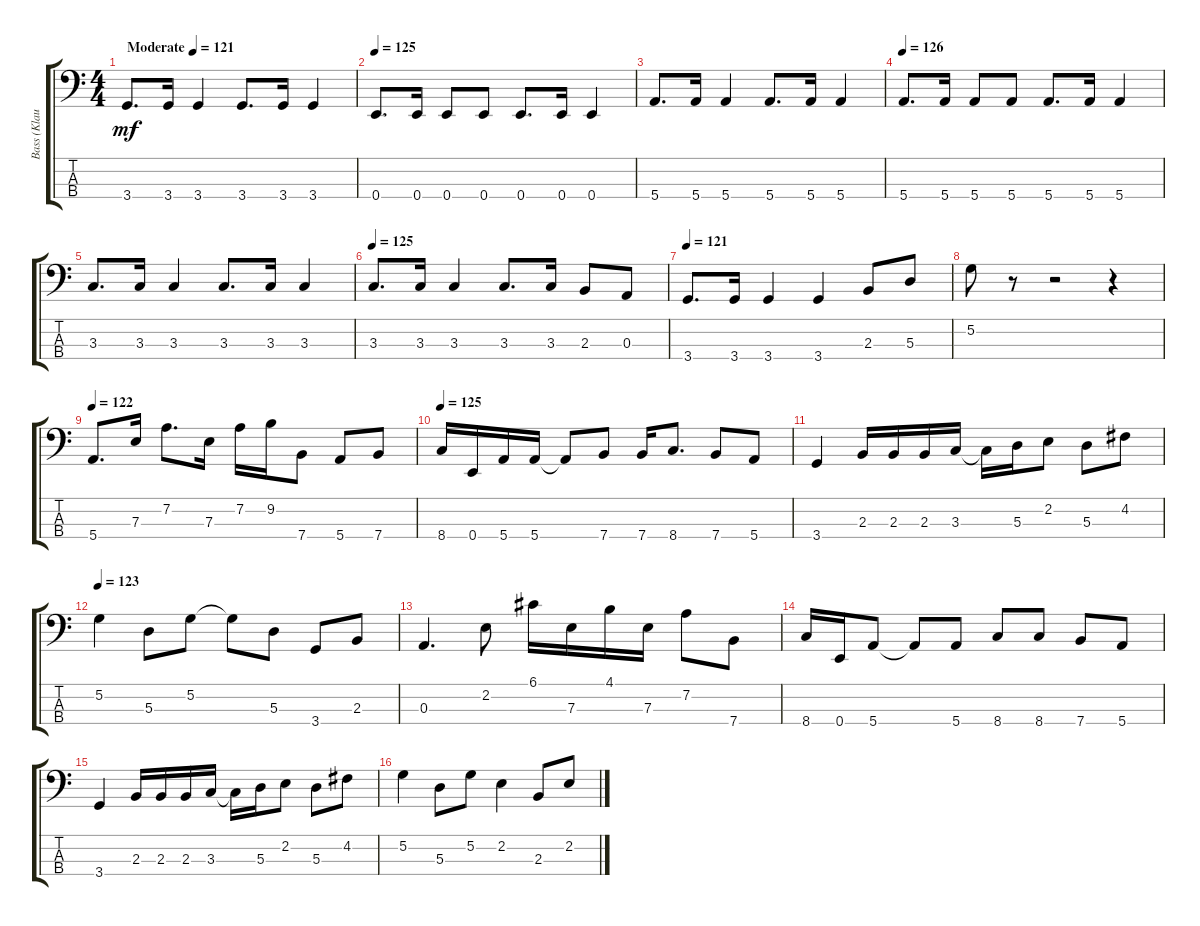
\track ("Bass (Klaus Voormann)" "Bass (Klau") {instrument electricbassfinger}
\staff {score tabs}
\tuning (G2 D2 A1 E1) {hide}
\ts (4 4)
\tempo (121 "Moderate")
\clef f4
\ks c
3.4.8{d dy mf instrument electricbassfinger} 3.4.16 3.4.4 3.4.8{d} 3.4.16 3.4.4 |
\tempo 125
0.4.8{d} 0.4.16 0.4.8 0.4.8 0.4.8{d} 0.4.16 0.4.4 |
5.4.8{d} 5.4.16 5.4.4 5.4.8{d} 5.4.16 5.4.4 |
\tempo 126
5.4.8{d} 5.4.16 5.4.8 5.4.8 5.4.8{d} 5.4.16 5.4.4 |
3.3.8{d} 3.3.16 3.3.4 3.3.8{d} 3.3.16 3.3.4 |
\tempo 125
3.3.8{d} 3.3.16 3.3.4 3.3.8{d} 3.3.16 2.3.8 0.3.8 |
\tempo 121
3.4.8{d} 3.4.16 3.4.4 3.4.4 2.3.8 5.3.8 |
5.2.8 r.8 r.2 r.4 |
\tempo 122
5.4.8{d} 7.3.16 7.2.8{d} 7.3.16 7.2.16 9.2.16 7.4.8 5.4.8 7.4.8 |
\tempo 125
8.4.16 0.4.16 5.4.16 5.4.16 5.4{t}.8 7.4.8 7.4.16 8.4.8{d} 7.4.8 5.4.8 |
3.4.4 2.3.16 2.3.16 2.3.16 3.3.16 3.3{t}.16 5.3.16 2.2.8 5.3.8 4.2.8 |
\tempo 123
5.2.4 5.3.8 5.2.8 5.2{t}.8 5.3.8 3.4.8 2.3.8 |
0.3.4{d} 2.2.8 6.1.16 7.3.16 4.1.16 7.3.16 7.2.8 7.4.8 |
8.4.16 0.4.16 5.4.8 5.4{t}.8 5.4.8 8.4.8 8.4.8 7.4.8 5.4.8 |
3.4.4 2.3.16 2.3.16 2.3.16 3.3.16 3.3{t}.16 5.3.16 2.2.8 5.3.8 4.2.8 |
5.2.4 5.3.8 5.2.8 2.2.4 2.3.8 2.2.8
